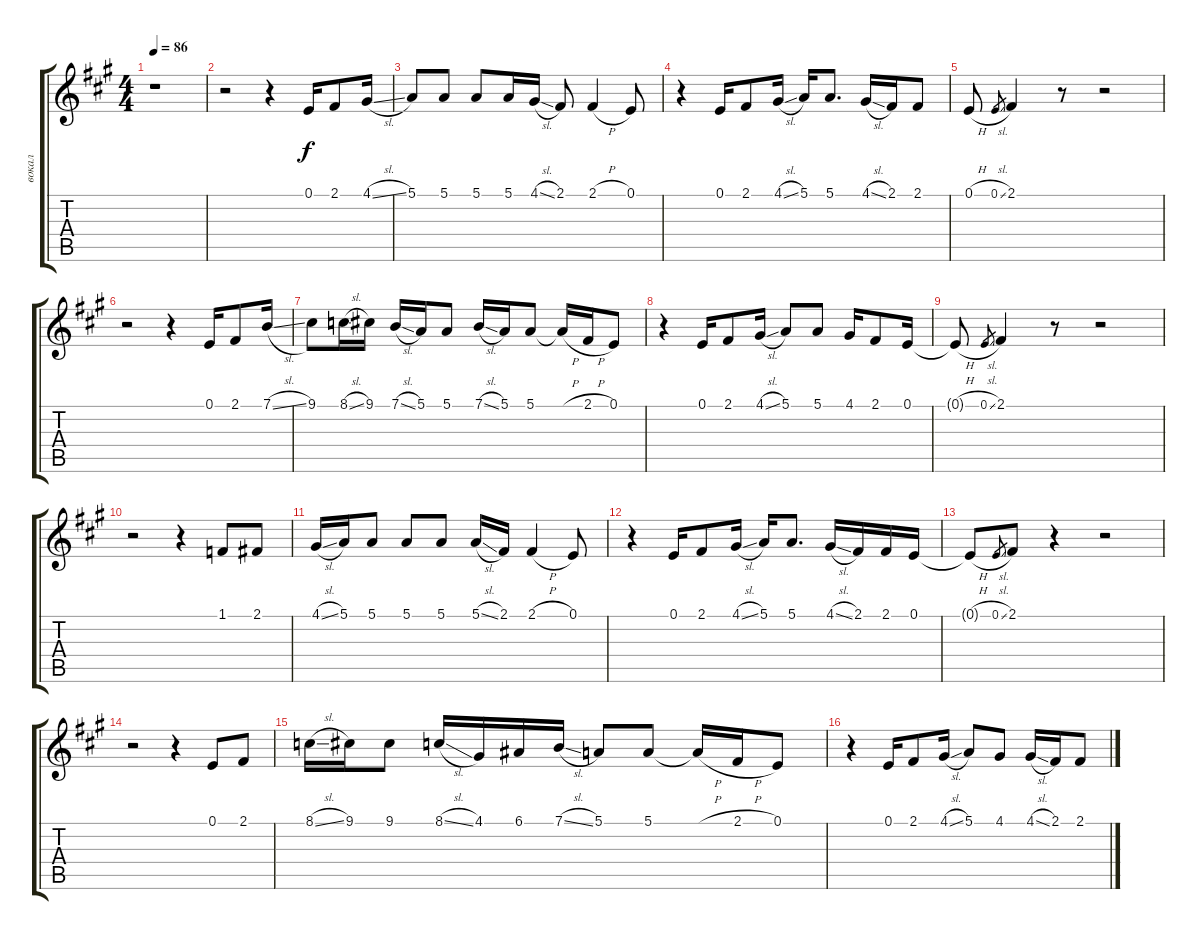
\track ("вокал" "вокал") {instrument accordion}
\staff {score tabs}
\tuning (E4 B3 G3 D3 A2 E2) {hide}
\ts (4 4)
\tempo 86
\clef g2
\ks f#minor
r.1{dy fff} |
r.2 r.4 0.1.16{dy f} 2.1.8 4.1{sl}.16 |
5.1.8 5.1.8 5.1.8 5.1.16 4.1{sl}.16 2.1.8 2.1{h}.4 0.1.8 |
r.4 0.1.16 2.1.8 4.1{sl}.16 5.1.16 5.1.8{d} 4.1{sl}.16 2.1.16 2.1.8 |
0.1{h}.8 0.1{sl}.8{gr} 2.1.4 r.8 r.2 |
r.2 r.4 0.1.16 2.1.8 7.1{sl}.16 |
9.1.8 8.1{sl}.16 9.1.16 7.1{sl}.16 5.1.16 5.1.8 7.1{sl}.16 5.1.16 5.1.8 5.1{h t}.16 2.1{h}.16 0.1.8 |
r.4 0.1.16 2.1.8 4.1{sl}.16 5.1.8 5.1.8 4.1.16 2.1.8 0.1.16 |
0.1{h t}.8 0.1{sl}.8{gr} 2.1.4 r.8 r.2 |
r.2 r.4 1.1.8 2.1.8 |
4.1{sl}.16 5.1.16 5.1.8 5.1.8 5.1.8 5.1{sl}.16 2.1.16 2.1{h}.4 0.1.8 |
r.4 0.1.16 2.1.8 4.1{sl}.16 5.1.16 5.1.8{d} 4.1{sl}.16 2.1.16 2.1.16 0.1.16 |
0.1{h t}.8 0.1{sl}.8{gr} 2.1.8 r.4 r.2 |
r.2 r.4 0.1.8 2.1.8 |
8.1{sl}.16 9.1.16 9.1.8 8.1{sl}.16 4.1.16 6.1.16 7.1{sl}.16 5.1.8 5.1.8 5.1{h t}.16 2.1{h}.16 0.1.8 |
r.4 0.1.16 2.1.8 4.1{sl}.16 5.1.8 4.1.8 4.1{sl}.16 2.1.16 2.1.8
